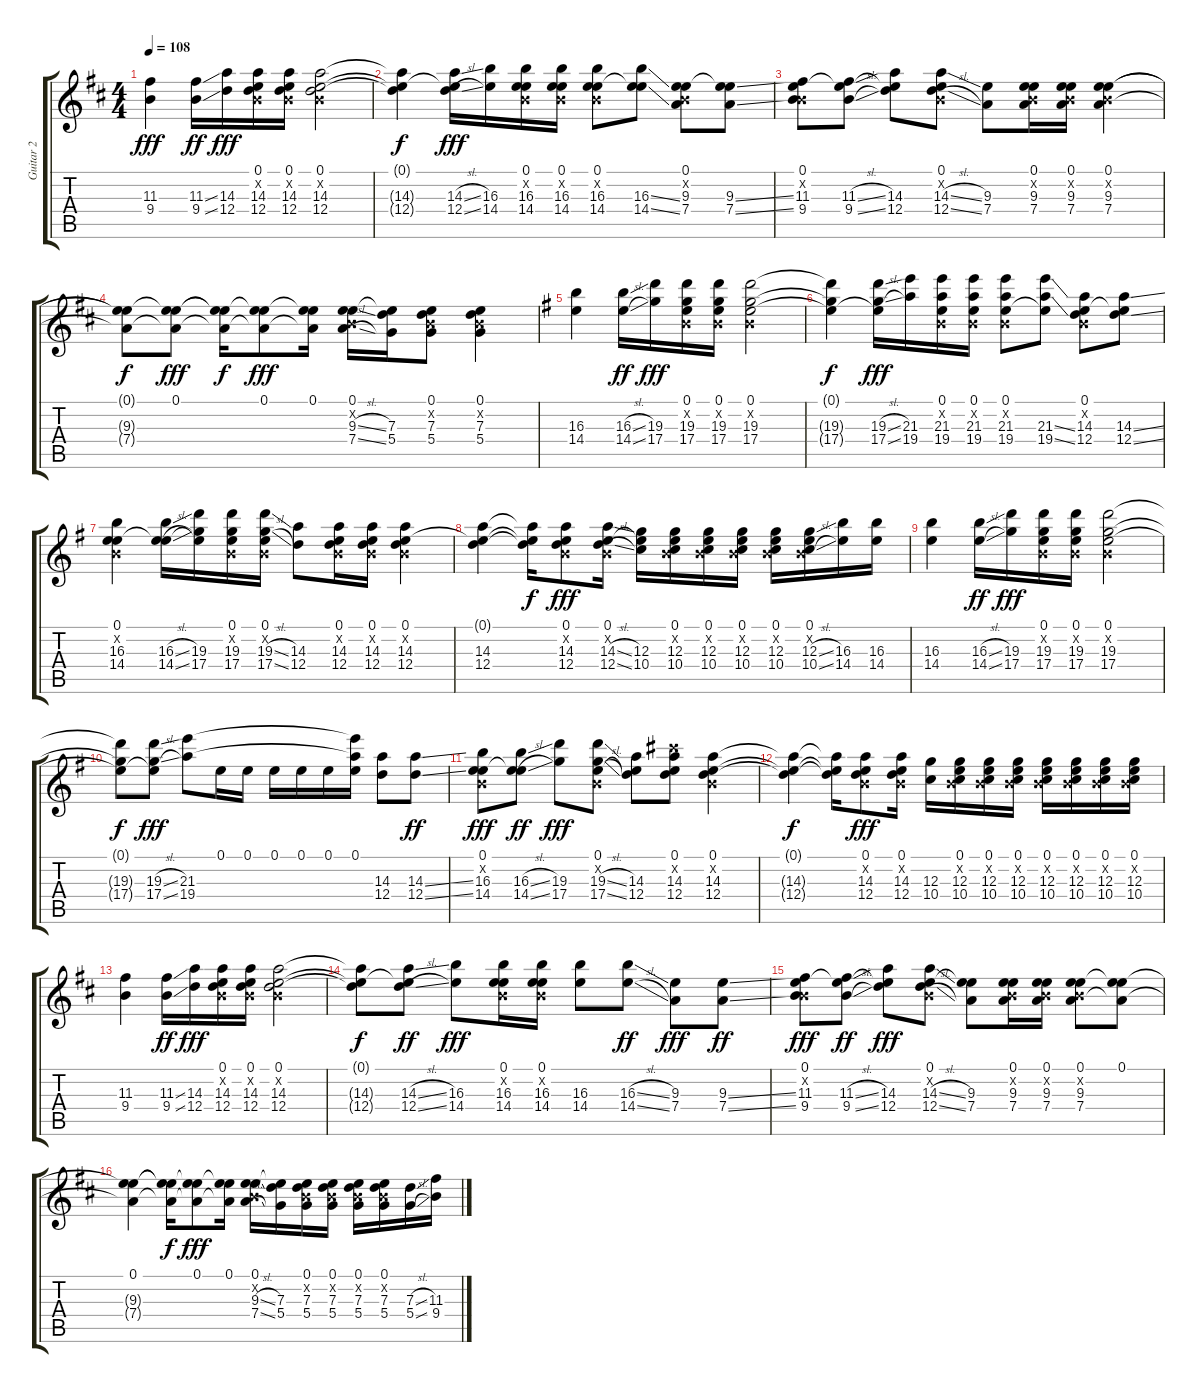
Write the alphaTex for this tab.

\track ("Guitar 2" "Guitar 2") {instrument overdrivenguitar}
\staff {score tabs}
\tuning (E4 B3 G3 D3 A2 E2) {hide}
\ts (4 4)
\tempo 108
\clef g2
\ks d
(11.3 9.4).4{dy fff} (11.3{ss} 9.4{ss}).16{dy ff} (14.3 12.4).16{dy fff} (0.1 0.2{x} 14.3 12.4).16 (0.1 0.2{x} 14.3 12.4).16 (0.1 0.2{x} 14.3 12.4).2 |
(0.1{t} 14.3{t} 12.4{t}).4{dy f} (0.1{t} 14.3{sl} 12.4{sl}).16{dy fff} (16.3 14.4).16 (0.1 0.2{x} 16.3 14.4).16 (0.1 0.2{x} 16.3 14.4).16 (0.1 0.2{x} 16.3 14.4).8 (0.1{t} 16.3{ss} 14.4{ss}).8 (0.1 0.2{x} 9.3 7.4).8 (0.1{t} 9.3{ss} 7.4{ss}).8 |
(0.1 0.2{x} 11.3 9.4).8 (0.1{t} 11.3{sl} 9.4{sl}).8 (0.1{t} 14.3 12.4).8 (0.1 0.2{x} 14.3{sl} 12.4{sl}).8 (9.3 7.4).8 (0.1 0.2{x} 9.3 7.4).16 (0.1 0.2{x} 9.3 7.4).16 (0.1 0.2{x} 9.3 7.4).4 |
(0.1{t} 9.3{t} 7.4{t}).8{dy f} (0.1 9.3{t} 7.4{t}).8{dy fff} (0.1{t} 9.3{t} 7.4{t}).16{dy f} (0.1 9.3{t} 7.4{t}).8{dy fff} (0.1 9.3{t} 7.4{t}).16 (0.1 0.2{x} 9.3{sl} 7.4{sl}).16 (0.1{t} 7.3 5.4).16 (0.1 0.2{x} 7.3 5.4).8 (0.1 0.2{x} 7.3 5.4).4 |
\ks g
(16.3 14.4).4 (16.3{sl} 14.4{sl}).16{dy ff} (19.3 17.4).16{dy fff} (0.1 0.2{x} 19.3 17.4).16 (0.1 0.2{x} 19.3 17.4).16 (0.1 0.2{x} 19.3 17.4).2 |
(0.1{t} 19.3{t} 17.4{t}).4{dy f} (0.1{t} 19.3{sl} 17.4{sl}).16{dy fff} (21.3 19.4).16 (0.1 0.2{x} 21.3 19.4).16 (0.1 0.2{x} 21.3 19.4).16 (0.1 0.2{x} 21.3 19.4).8 (0.1{t} 21.3{ss} 19.4{ss}).8 (0.1 0.2{x} 14.3 12.4).8 (0.1{t} 14.3{ss} 12.4{ss}).8 |
(0.1 0.2{x} 16.3 14.4).4 (0.1{t} 16.3{sl} 14.4{sl}).16 (0.1{t} 19.3 17.4).16 (0.1 0.2{x} 19.3 17.4).16 (0.1 0.2{x} 19.3{sl} 17.4{sl}).16 (14.3 12.4).8 (0.1 0.2{x} 14.3 12.4).16 (0.1 0.2{x} 14.3 12.4).16 (0.1 0.2{x} 14.3 12.4).4 |
(0.1{t} 14.3 12.4).4 (0.1{t} 14.3{t} 12.4{t}).16{dy f} (0.1 0.2{x} 14.3 12.4).8{dy fff} (0.1 0.2{x} 14.3{sl} 12.4{sl}).16 (0.1{t} 12.3 10.4).16 (0.1 0.2{x} 12.3 10.4).16 (0.1 0.2{x} 12.3 10.4).16 (0.1 0.2{x} 12.3 10.4).16 (0.1 0.2{x} 12.3 10.4).16 (0.1 0.2{x} 12.3{sl} 10.4{sl}).16 (16.3 14.4).16 (16.3 14.4).16 |
(16.3 14.4).4 (16.3{sl} 14.4{sl}).16{dy ff} (19.3 17.4).16{dy fff} (0.1 0.2{x} 19.3 17.4).16 (0.1 0.2{x} 19.3 17.4).16 (0.1 0.2{x} 19.3 17.4).2 |
(0.1{t} 19.3{t} 17.4{t}).8{dy f} (0.1{t} 19.3{sl} 17.4{sl}).8{dy fff} (21.3 19.4).8 0.1.16 0.1.16 0.1.16 0.1.16 0.1.16 (0.1 21.3{t} 19.4{t}).16 (14.3 12.4).8 (14.3{ss} 12.4{ss}).8{dy ff} |
(0.1 0.2{x} 16.3 14.4).8{dy fff} (0.1{t} 16.3{sl} 14.4{sl}).8{dy ff} (19.3 17.4).8{dy fff} (0.1 0.2{x} 19.3{sl} 17.4{sl}).8 (0.1{t} 14.3 12.4).8 (0.1 14.2{x} 14.3 12.4).8 (0.1 0.2{x} 14.3 12.4).4 |
(0.1{t} 14.3{t} 12.4{t}).4{dy f} (0.1{t} 14.3{t} 12.4{t}).16 (0.1 0.2{x} 14.3 12.4).8{dy fff} (0.1 0.2{x} 14.3 12.4).16 (12.3 10.4).16 (0.1 0.2{x} 12.3 10.4).16 (0.1 0.2{x} 12.3 10.4).16 (0.1 0.2{x} 12.3 10.4).16 (0.1 0.2{x} 12.3 10.4).16 (0.1 0.2{x} 12.3 10.4).16 (0.1 0.2{x} 12.3 10.4).16 (0.1 0.2{x} 12.3 10.4).16 |
\ks d
(11.3 9.4).4 (11.3{ss} 9.4{ss}).16{dy ff} (14.3 12.4).16{dy fff} (0.1 0.2{x} 14.3 12.4).16 (0.1 0.2{x} 14.3 12.4).16 (0.1 0.2{x} 14.3 12.4).2 |
(0.1{t} 14.3{t} 12.4{t}).8{dy f} (0.1{t} 14.3{sl} 12.4{sl}).8{dy ff} (16.3 14.4).8{dy fff} (0.1 0.2{x} 16.3 14.4).16 (0.1 0.2{x} 16.3 14.4).16 (16.3 14.4).8 (16.3{sl} 14.4{sl}).8{dy ff} (9.3 7.4).8{dy fff} (9.3{ss} 7.4{ss}).8{dy ff} |
(0.1 0.2{x} 11.3 9.4).8{dy fff} (0.1{t} 11.3{sl} 9.4{sl}).8{dy ff} (0.1{t} 14.3 12.4).8{dy fff} (0.1 0.2{x} 14.3{sl} 12.4{sl}).8 (0.1{t} 9.3 7.4).8 (0.1 0.2{x} 9.3 7.4).16 (0.1 0.2{x} 9.3 7.4).16 (0.1 0.2{x} 9.3 7.4).8 (0.1 9.3{t} 7.4{t}).8 |
(0.1 9.3{t} 7.4{t}).4 (0.1{t} 9.3{t} 7.4{t}).16{dy f} (0.1 9.3{t} 7.4{t}).8{dy fff} (0.1 9.3{t} 7.4{t}).16 (0.1 0.2{x} 9.3{sl} 7.4{sl}).16 (0.1{t} 7.3 5.4).16 (0.1 0.2{x} 7.3 5.4).16 (0.1 0.2{x} 7.3 5.4).16 (0.1 0.2{x} 7.3 5.4).16 (0.1 0.2{x} 7.3 5.4).16 (7.3{sl} 5.4{sl}).16 (11.3 9.4).16
